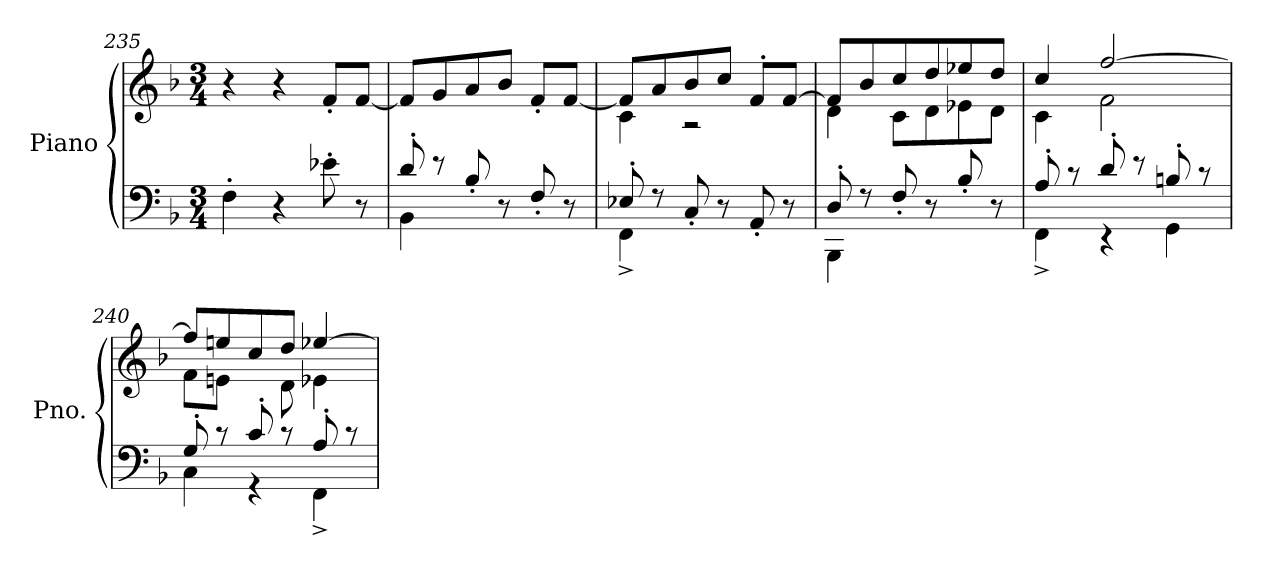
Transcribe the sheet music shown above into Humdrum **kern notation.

**kern	**kern
*part1	*part1
*staff2	*staff1
*I"Piano	*
*I'Pno.	*
*clefF4	*clefG2
*k[b-]	*k[b-]
*M3/4	*M3/4
=235	=235
4F'\	4r
4r	4r
8e-X'\	8f'/L
8r	[8f/J
!!LO:LB:g=z
=236	=236
*^	*
8d'/	4BB-\	8f/L]
8r	.	8g/
8B-'/	2ryy	8a/
8r	.	8b-/J
8F'/	.	8f'/L
8r	.	[8f/J
=237	=237	=237
*	*	*^
8E-X'/	4FF^\	8f/L]	4c\
8r	.	8a/	.
8C'/	2ryy	8b-/	2r
8r	.	8cc/J	.
8AA'/	.	8f'/L	.
8r	.	[8f/J	.
=238	=238	=238	=238
8D'/	4BBB-\	8f/L]	4d\
8r	.	8b-/	.
8F'/	2ryy	8cc/	8c\L
8r	.	8dd/	8d\
8B-'/	.	8ee-X/	8e-X\
8r	.	8dd/J	8d\J
=239	=239	=239	=239
8A'/	4FF^\	4cc/	4c\
8r	.	.	.
8d'/	4r	[2ff/	2f\
8r	.	.	.
8Bn'/	4GG\	.	.
8r	.	.	.
=240	=240	=240	=240
8G'/	4C\	8ff/L]	8f\L
8r	.	8een/	8en\J
8c'/	4r	8cc/	8ryy
8r	.	8dd/J	8d\
8A'/	4FF^\	[4ee-X/	4e-X\
8r	.	.	.
*v	*v	*	*
*	*v	*v
=	=
*-	*-
